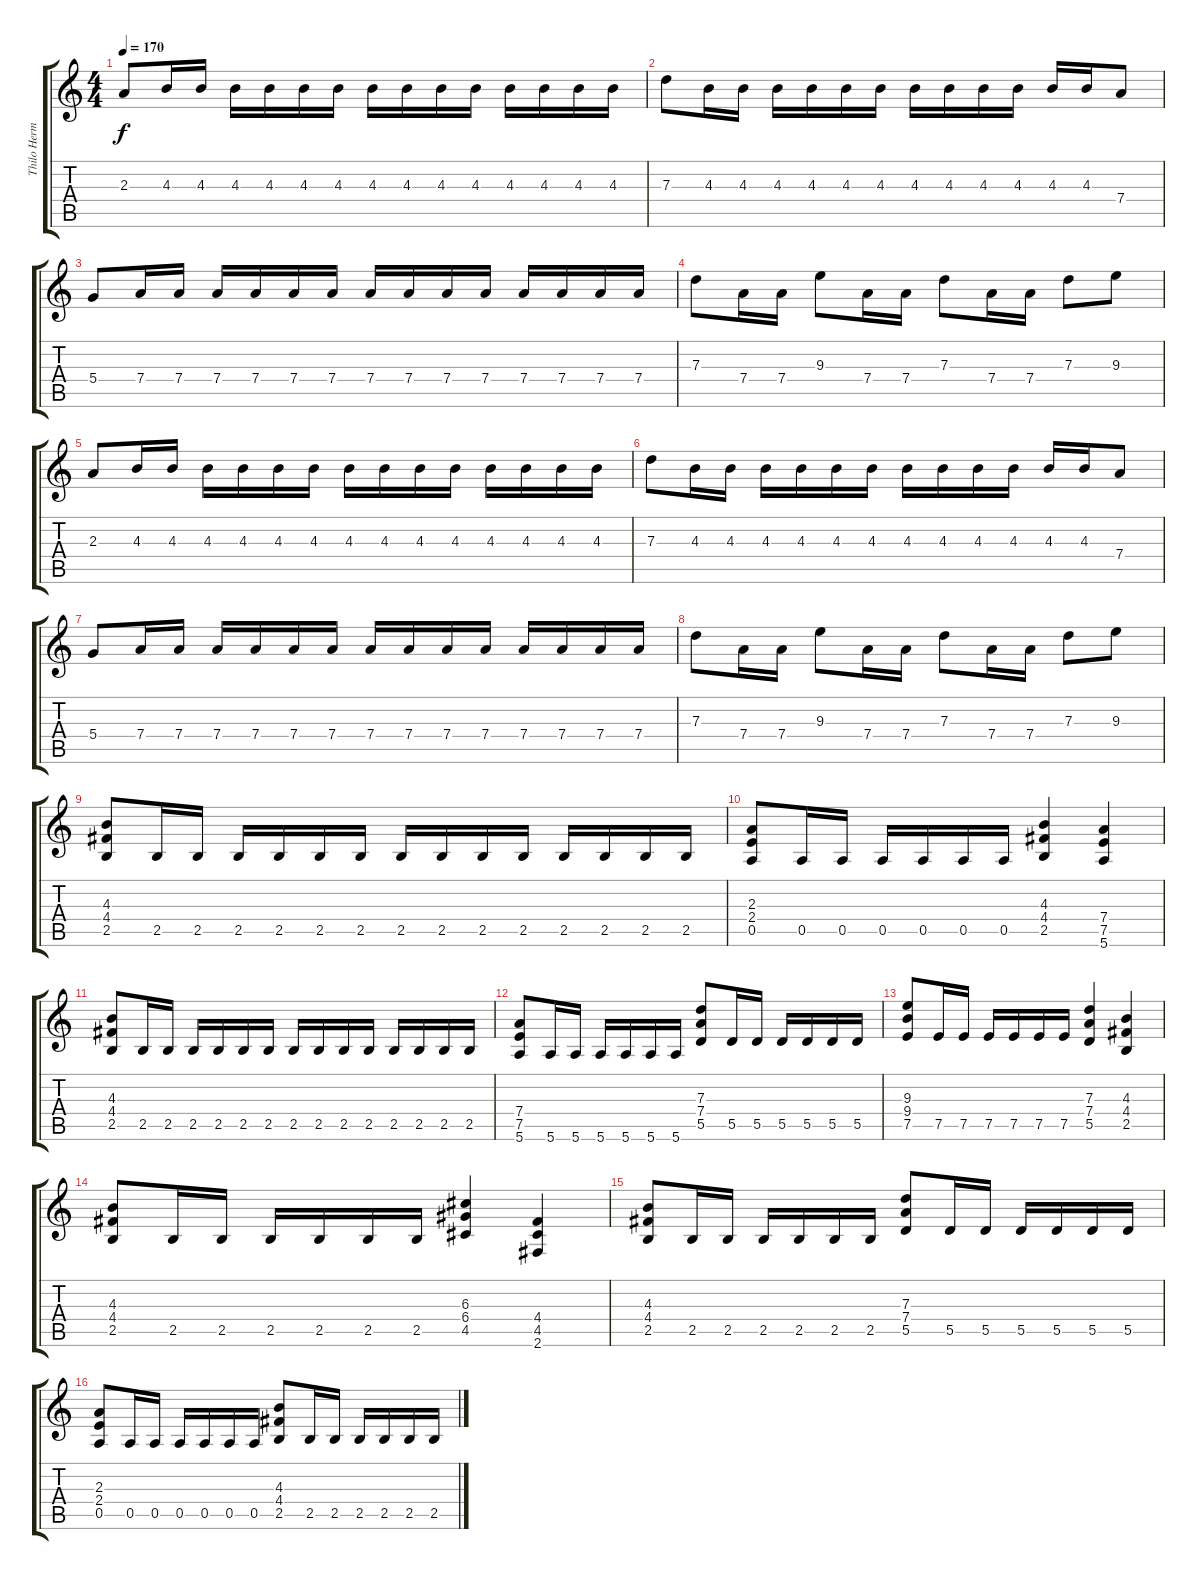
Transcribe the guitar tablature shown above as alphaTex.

\track ("Thilo Hermann" "Thilo Herm") {instrument distortionguitar}
\staff {score tabs}
\tuning (E4 B3 G3 D3 A2 E2) {hide}
\ts (4 4)
\tempo 170
\clef g2
\ks c
2.3.8{dy f} 4.3.16 4.3.16 4.3.16 4.3.16 4.3.16 4.3.16 4.3.16 4.3.16 4.3.16 4.3.16 4.3.16 4.3.16 4.3.16 4.3.16 |
7.3.8 4.3.16 4.3.16 4.3.16 4.3.16 4.3.16 4.3.16 4.3.16 4.3.16 4.3.16 4.3.16 4.3.16 4.3.16 7.4.8 |
5.4.8 7.4.16 7.4.16 7.4.16 7.4.16 7.4.16 7.4.16 7.4.16 7.4.16 7.4.16 7.4.16 7.4.16 7.4.16 7.4.16 7.4.16 |
7.3.8 7.4.16 7.4.16 9.3.8 7.4.16 7.4.16 7.3.8 7.4.16 7.4.16 7.3.8 9.3.8 |
2.3.8 4.3.16 4.3.16 4.3.16 4.3.16 4.3.16 4.3.16 4.3.16 4.3.16 4.3.16 4.3.16 4.3.16 4.3.16 4.3.16 4.3.16 |
7.3.8 4.3.16 4.3.16 4.3.16 4.3.16 4.3.16 4.3.16 4.3.16 4.3.16 4.3.16 4.3.16 4.3.16 4.3.16 7.4.8 |
5.4.8 7.4.16 7.4.16 7.4.16 7.4.16 7.4.16 7.4.16 7.4.16 7.4.16 7.4.16 7.4.16 7.4.16 7.4.16 7.4.16 7.4.16 |
7.3.8 7.4.16 7.4.16 9.3.8 7.4.16 7.4.16 7.3.8 7.4.16 7.4.16 7.3.8 9.3.8 |
(4.3 4.4 2.5).8 2.5.16 2.5.16 2.5.16 2.5.16 2.5.16 2.5.16 2.5.16 2.5.16 2.5.16 2.5.16 2.5.16 2.5.16 2.5.16 2.5.16 |
(2.3 2.4 0.5).8 0.5.16 0.5.16 0.5.16 0.5.16 0.5.16 0.5.16 (4.3 4.4 2.5).4 (7.4 7.5 5.6).4 |
(4.3 4.4 2.5).8 2.5.16 2.5.16 2.5.16 2.5.16 2.5.16 2.5.16 2.5.16 2.5.16 2.5.16 2.5.16 2.5.16 2.5.16 2.5.16 2.5.16 |
(7.4 7.5 5.6).8 5.6.16 5.6.16 5.6.16 5.6.16 5.6.16 5.6.16 (7.3 7.4 5.5).8 5.5.16 5.5.16 5.5.16 5.5.16 5.5.16 5.5.16 |
(9.3 9.4 7.5).8 7.5.16 7.5.16 7.5.16 7.5.16 7.5.16 7.5.16 (7.3 7.4 5.5).4 (4.3 4.4 2.5).4 |
(4.3 4.4 2.5).8 2.5.16 2.5.16 2.5.16 2.5.16 2.5.16 2.5.16 (6.3 6.4 4.5).4 (4.4 4.5 2.6).4 |
(4.3 4.4 2.5).8 2.5.16 2.5.16 2.5.16 2.5.16 2.5.16 2.5.16 (7.3 7.4 5.5).8 5.5.16 5.5.16 5.5.16 5.5.16 5.5.16 5.5.16 |
(2.3 2.4 0.5).8 0.5.16 0.5.16 0.5.16 0.5.16 0.5.16 0.5.16 (4.3 4.4 2.5).8 2.5.16 2.5.16 2.5.16 2.5.16 2.5.16 2.5.16
